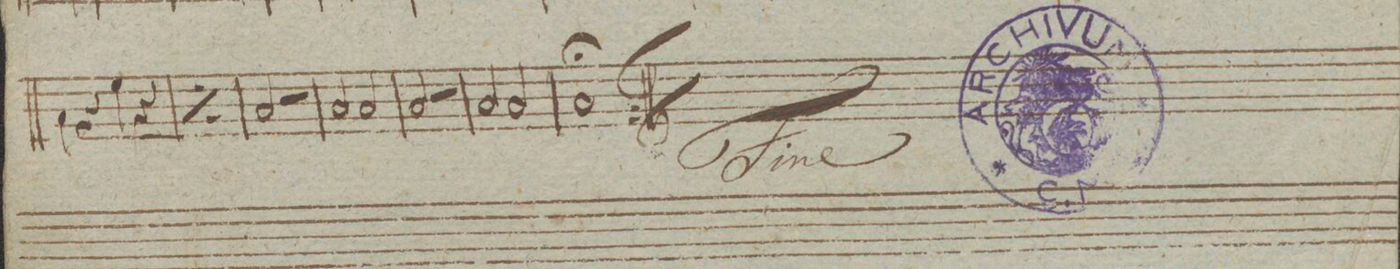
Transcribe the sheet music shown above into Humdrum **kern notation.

**kern	**dynam
*I"Puzon.	*
*clefF4	*
*k[]	*
*met(c|)	*
*M2/2	*
4C\	.
4r	.
4G\	.
4r	.
=89	=89
*rep	*
4C\	.
4r	.
4G\	.
4r	.
*Xrep	*
=90	=90
2C/	.
2r	.
=91	=91
2C/	.
2C/	.
=92	=92
2C/	.
2r	.
=93	=93
2C/	.
2C/	.
=94	=94
1C/;	.
==	==
*-	*-
